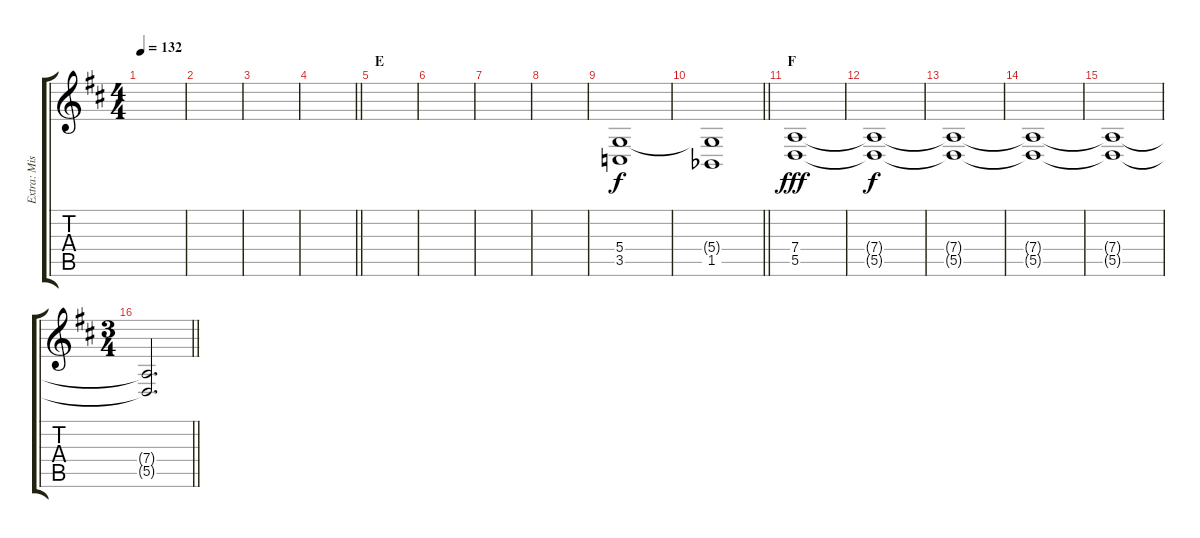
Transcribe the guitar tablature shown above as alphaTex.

\track ("Extra: Misc" "Extra: Mis") {instrument sitar}
\staff {score tabs}
\tuning (E4 B3 G3 D3 A2 D2) {hide}
\ts (4 4)
\tempo 132
\clef g2
\ks d
|
|
|
\barLineRight lightlight
|
\section ("" "E")
|
|
|
|
(5.4 3.5).1{instrument drawbarorgan} |
\barLineRight lightlight
(5.4{t} 1.5{acc b}).1 |
\section ("" "F")
(7.4 5.5).1{dy fff} |
(7.4{t} 5.5{t}).1{dy f} |
(7.4{t} 5.5{t}).1 |
(7.4{t} 5.5{t}).1 |
(7.4{t} 5.5{t}).1 |
\ts (3 4)
\barLineRight lightlight
(7.4{t} 5.5{t}).2{d}
